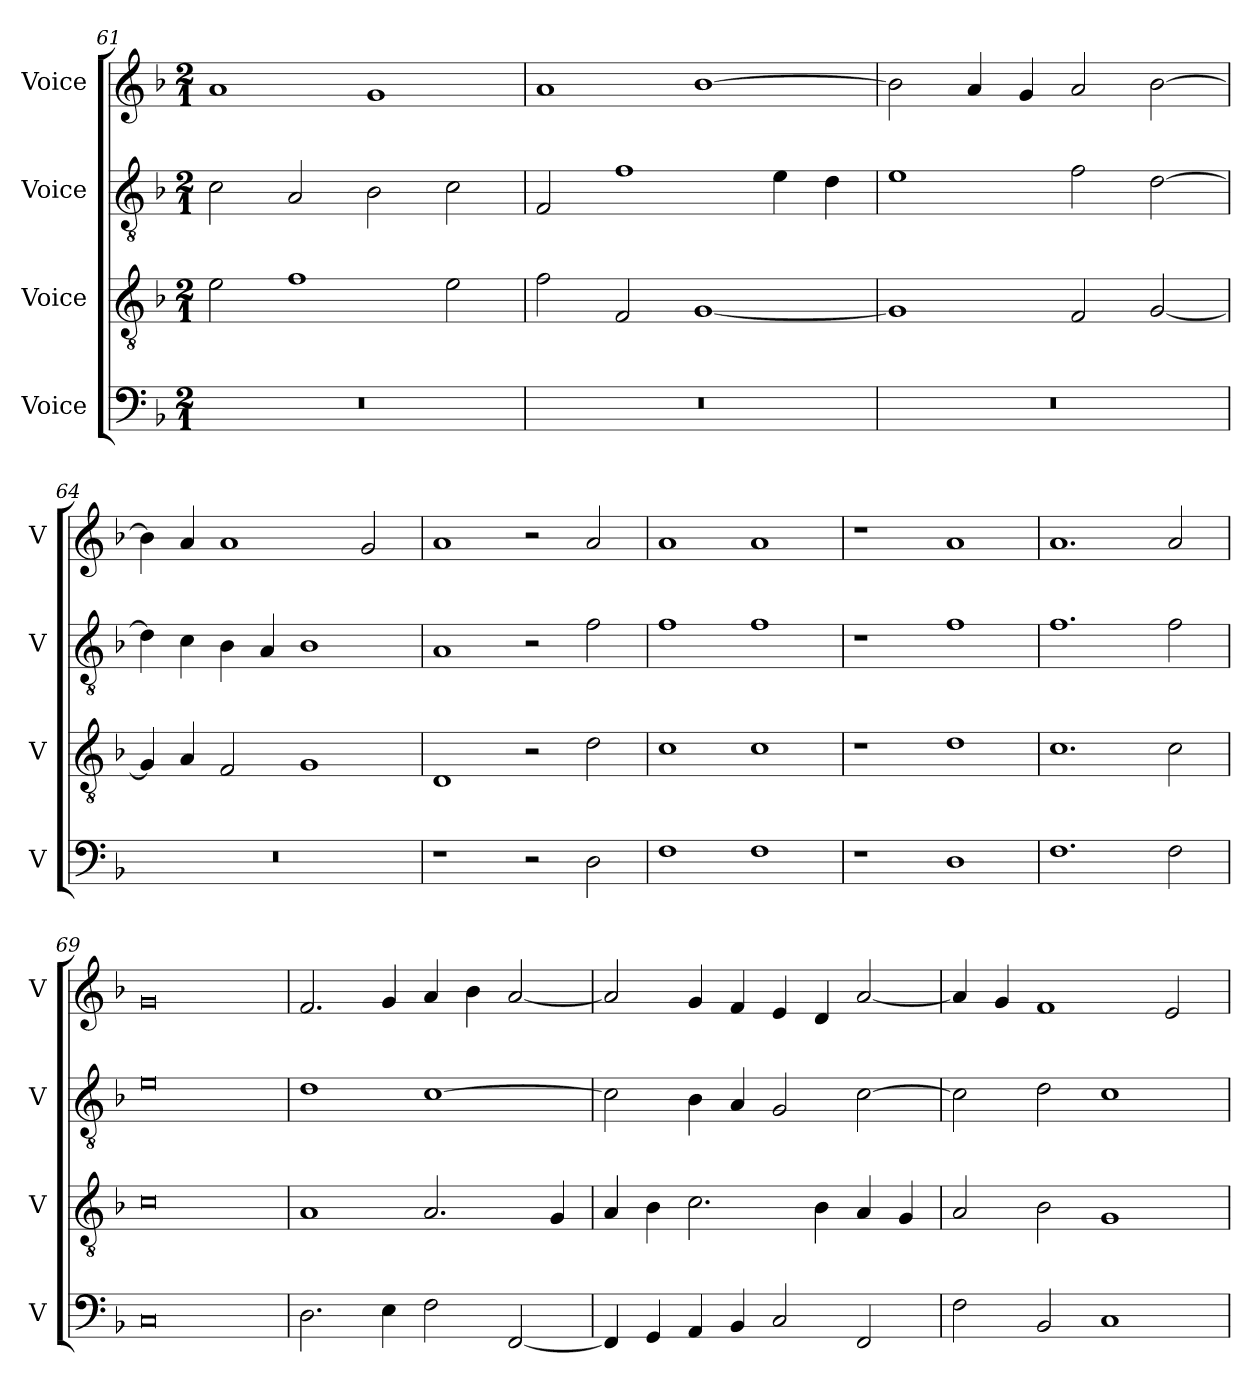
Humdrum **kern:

**kern	**kern	**kern	**kern
*part4	*part3	*part2	*part1
*staff4	*staff3	*staff2	*staff1
*I"Voice	*I"Voice	*I"Voice	*I"Voice
*I'V	*I'V	*I'V	*I'V
*clefF4	*clefGv2	*clefGv2	*clefG2
*k[b-]	*k[b-]	*k[b-]	*k[b-]
*M2/1	*M2/1	*M2/1	*M2/1
=61	=61	=61	=61
0r	2e\	2c\	1a
.	1f	2A/	.
.	.	2B-\	1g
.	2e\	2c\	.
!!LO:LB:g=z
=62	=62	=62	=62
0r	2f\	2F/	1a
.	2F/	1f	.
.	[1G	.	[1b-
.	.	4e\	.
.	.	4d\	.
=63	=63	=63	=63
0r	1G]	1e	2b-\]
.	.	.	4a/
.	.	.	4g/
.	2F/	2f\	2a/
.	[2G/	[2d\	[2b-\
=64	=64	=64	=64
0r	4G/]	4d\]	4b-\]
.	4A/	4c\	4a/
.	2F/	4B-\	1a
.	.	4A/	.
.	1G	1B-	.
.	.	.	2g/
=65	=65	=65	=65
1r	1D	1A	1a
2r	2r	2r	2r
2D\	2d\	2f\	2a/
!!LO:LB:g=z
=66	=66	=66	=66
1F	1c	1f	1a
1F	1c	1f	1a
=67	=67	=67	=67
1r	1r	1r	1r
1D	1d	1f	1a
=68	=68	=68	=68
1.F	1.c	1.f	1.a
2F\	2c\	2f\	2a/
=69	=69	=69	=69
0C	0c	0e	0g
=70	=70	=70	=70
2.D\	1A	1d	2.f/
4E\	.	.	4g/
2F\	2.A/	[1c	4a/
.	.	.	4b-\
[2FF/	.	.	[2a/
.	4G/	.	.
!!LO:LB:g=z
=71	=71	=71	=71
4FF/]	4A/	2c\]	2a/]
4GG/	4B-\	.	.
4AA/	2.c\	4B-\	4g/
4BB-/	.	4A/	4f/
2C/	.	2G/	4e/
.	4B-\	.	4d/
2FF/	4A/	[2c\	[2a/
.	4G/	.	.
=72	=72	=72	=72
2F\	2A/	2c\]	4a/]
.	.	.	4g/
2BB-/	2B-\	2d\	1f
1C	1G	1c	.
.	.	.	2e/
=	=	=	=
*-	*-	*-	*-
